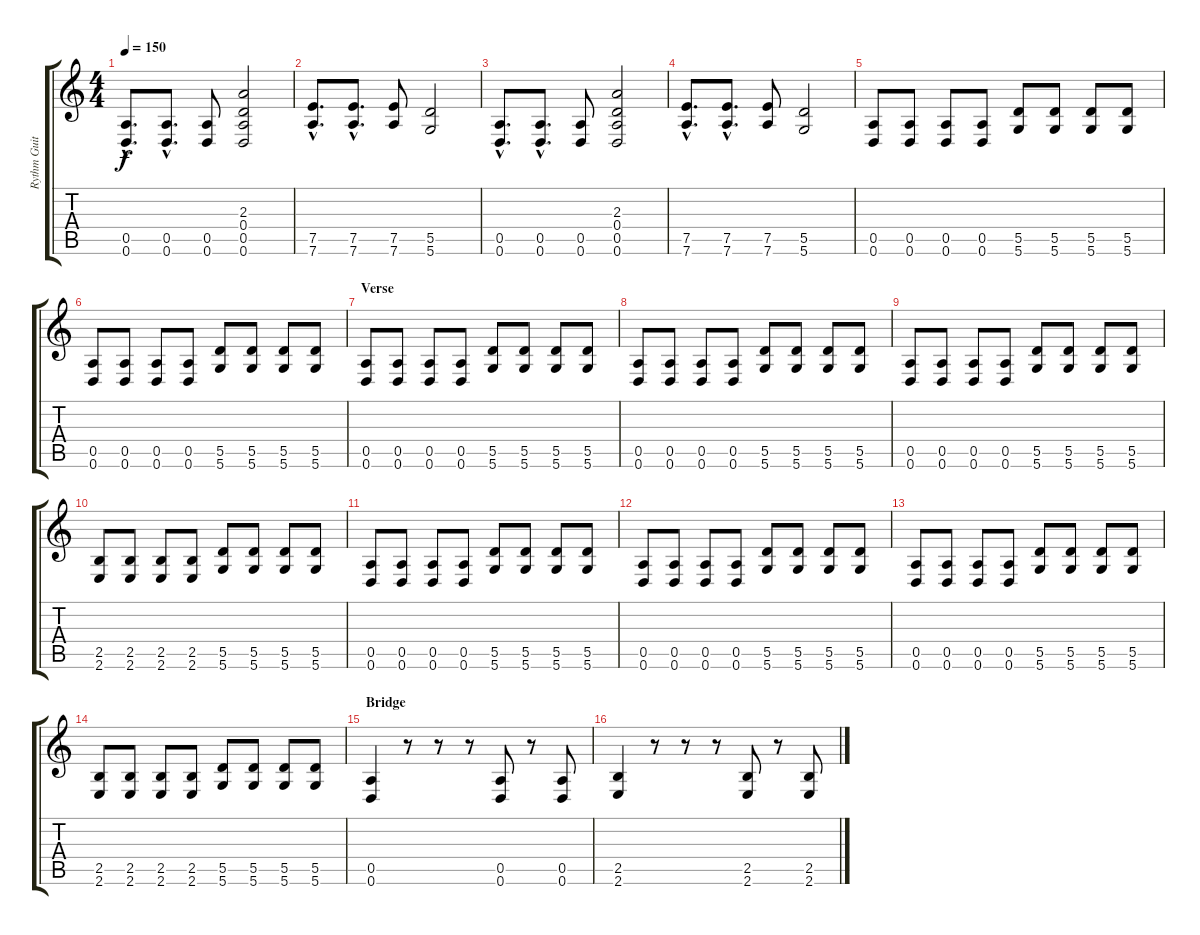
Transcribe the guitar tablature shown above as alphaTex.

\track ("Rythm Guitar" "Rythm Guit") {instrument distortionguitar}
\staff {score tabs}
\tuning (E4 B3 G3 D3 A2 D2) {hide}
\ts (4 4)
\tempo 150
\clef g2
\ks c
(0.5{hac} 0.6{hac}).8{d dy f} (0.5{hac} 0.6{hac}).8{d} (0.5 0.6).8 (2.3 0.4 0.5 0.6).2 |
(7.5{hac} 7.6{hac}).8{d} (7.5{hac} 7.6{hac}).8{d} (7.5 7.6).8 (5.5 5.6).2 |
(0.5{hac} 0.6{hac}).8{d} (0.5{hac} 0.6{hac}).8{d} (0.5 0.6).8 (2.3 0.4 0.5 0.6).2 |
(7.5{hac} 7.6{hac}).8{d} (7.5{hac} 7.6{hac}).8{d} (7.5 7.6).8 (5.5 5.6).2 |
(0.5 0.6).8 (0.5 0.6).8 (0.5 0.6).8 (0.5 0.6).8 (5.5 5.6).8 (5.5 5.6).8 (5.5 5.6).8 (5.5 5.6).8 |
(0.5 0.6).8 (0.5 0.6).8 (0.5 0.6).8 (0.5 0.6).8 (5.5 5.6).8 (5.5 5.6).8 (5.5 5.6).8 (5.5 5.6).8 |
\section ("" "Verse")
(0.5 0.6).8 (0.5 0.6).8 (0.5 0.6).8 (0.5 0.6).8 (5.5 5.6).8 (5.5 5.6).8 (5.5 5.6).8 (5.5 5.6).8 |
(0.5 0.6).8 (0.5 0.6).8 (0.5 0.6).8 (0.5 0.6).8 (5.5 5.6).8 (5.5 5.6).8 (5.5 5.6).8 (5.5 5.6).8 |
(0.5 0.6).8 (0.5 0.6).8 (0.5 0.6).8 (0.5 0.6).8 (5.5 5.6).8 (5.5 5.6).8 (5.5 5.6).8 (5.5 5.6).8 |
(2.5 2.6).8 (2.5 2.6).8 (2.5 2.6).8 (2.5 2.6).8 (5.5 5.6).8 (5.5 5.6).8 (5.5 5.6).8 (5.5 5.6).8 |
(0.5 0.6).8 (0.5 0.6).8 (0.5 0.6).8 (0.5 0.6).8 (5.5 5.6).8 (5.5 5.6).8 (5.5 5.6).8 (5.5 5.6).8 |
(0.5 0.6).8 (0.5 0.6).8 (0.5 0.6).8 (0.5 0.6).8 (5.5 5.6).8 (5.5 5.6).8 (5.5 5.6).8 (5.5 5.6).8 |
(0.5 0.6).8 (0.5 0.6).8 (0.5 0.6).8 (0.5 0.6).8 (5.5 5.6).8 (5.5 5.6).8 (5.5 5.6).8 (5.5 5.6).8 |
(2.5 2.6).8 (2.5 2.6).8 (2.5 2.6).8 (2.5 2.6).8 (5.5 5.6).8 (5.5 5.6).8 (5.5 5.6).8 (5.5 5.6).8 |
\section ("" "Bridge")
(0.5 0.6).4 r.8 r.8 r.8 (0.5 0.6).8 r.8 (0.5 0.6).8 |
(2.5 2.6).4 r.8 r.8 r.8 (2.5 2.6).8 r.8 (2.5 2.6).8
